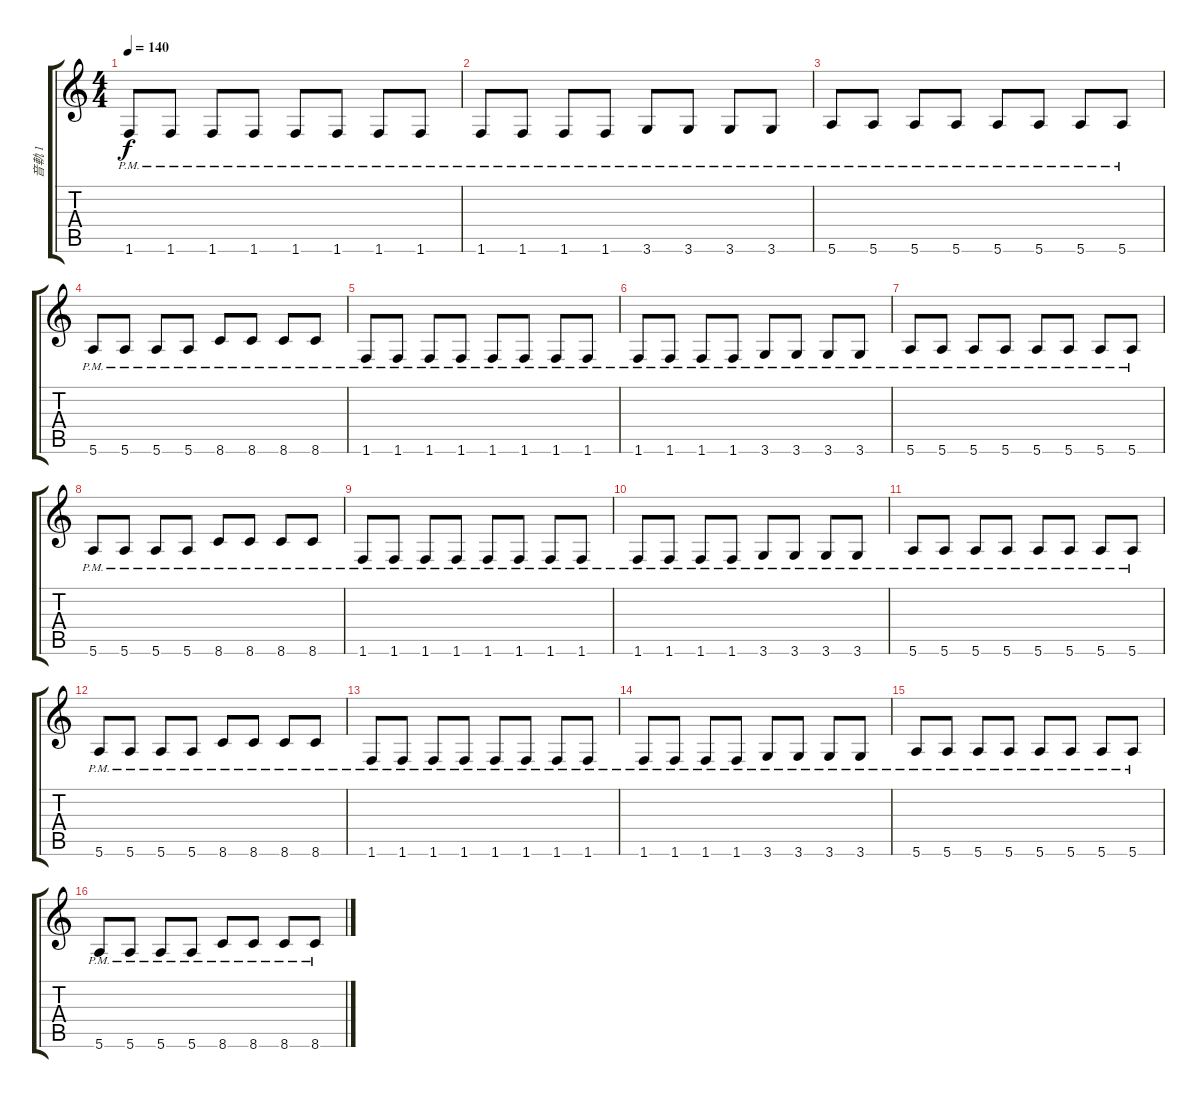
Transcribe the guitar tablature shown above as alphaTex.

\track ("音軌 1" "音軌 1") {instrument electricguitarjazz}
\staff {score tabs}
\tuning (E4 B3 G3 D3 A2 E2) {hide}
\ts (4 4)
\tempo 140
\clef g2
\ks c
1.6{pm}.8{dy f} 1.6{pm}.8 1.6{pm}.8 1.6{pm}.8 1.6{pm}.8 1.6{pm}.8 1.6{pm}.8 1.6{pm}.8 |
1.6{pm}.8 1.6{pm}.8 1.6{pm}.8 1.6{pm}.8 3.6{pm}.8 3.6{pm}.8 3.6{pm}.8 3.6{pm}.8 |
5.6{pm}.8 5.6{pm}.8 5.6{pm}.8 5.6{pm}.8 5.6{pm}.8 5.6{pm}.8 5.6{pm}.8 5.6{pm}.8 |
5.6{pm}.8 5.6{pm}.8 5.6{pm}.8 5.6{pm}.8 8.6{pm}.8 8.6{pm}.8 8.6{pm}.8 8.6{pm}.8 |
1.6{pm}.8 1.6{pm}.8 1.6{pm}.8 1.6{pm}.8 1.6{pm}.8 1.6{pm}.8 1.6{pm}.8 1.6{pm}.8 |
1.6{pm}.8 1.6{pm}.8 1.6{pm}.8 1.6{pm}.8 3.6{pm}.8 3.6{pm}.8 3.6{pm}.8 3.6{pm}.8 |
5.6{pm}.8 5.6{pm}.8 5.6{pm}.8 5.6{pm}.8 5.6{pm}.8 5.6{pm}.8 5.6{pm}.8 5.6{pm}.8 |
5.6{pm}.8 5.6{pm}.8 5.6{pm}.8 5.6{pm}.8 8.6{pm}.8 8.6{pm}.8 8.6{pm}.8 8.6{pm}.8 |
1.6{pm}.8 1.6{pm}.8 1.6{pm}.8 1.6{pm}.8 1.6{pm}.8 1.6{pm}.8 1.6{pm}.8 1.6{pm}.8 |
1.6{pm}.8 1.6{pm}.8 1.6{pm}.8 1.6{pm}.8 3.6{pm}.8 3.6{pm}.8 3.6{pm}.8 3.6{pm}.8 |
5.6{pm}.8 5.6{pm}.8 5.6{pm}.8 5.6{pm}.8 5.6{pm}.8 5.6{pm}.8 5.6{pm}.8 5.6{pm}.8 |
5.6{pm}.8 5.6{pm}.8 5.6{pm}.8 5.6{pm}.8 8.6{pm}.8 8.6{pm}.8 8.6{pm}.8 8.6{pm}.8 |
1.6{pm}.8 1.6{pm}.8 1.6{pm}.8 1.6{pm}.8 1.6{pm}.8 1.6{pm}.8 1.6{pm}.8 1.6{pm}.8 |
1.6{pm}.8 1.6{pm}.8 1.6{pm}.8 1.6{pm}.8 3.6{pm}.8 3.6{pm}.8 3.6{pm}.8 3.6{pm}.8 |
5.6{pm}.8 5.6{pm}.8 5.6{pm}.8 5.6{pm}.8 5.6{pm}.8 5.6{pm}.8 5.6{pm}.8 5.6{pm}.8 |
5.6{pm}.8 5.6{pm}.8 5.6{pm}.8 5.6{pm}.8 8.6{pm}.8 8.6{pm}.8 8.6{pm}.8 8.6{pm}.8
